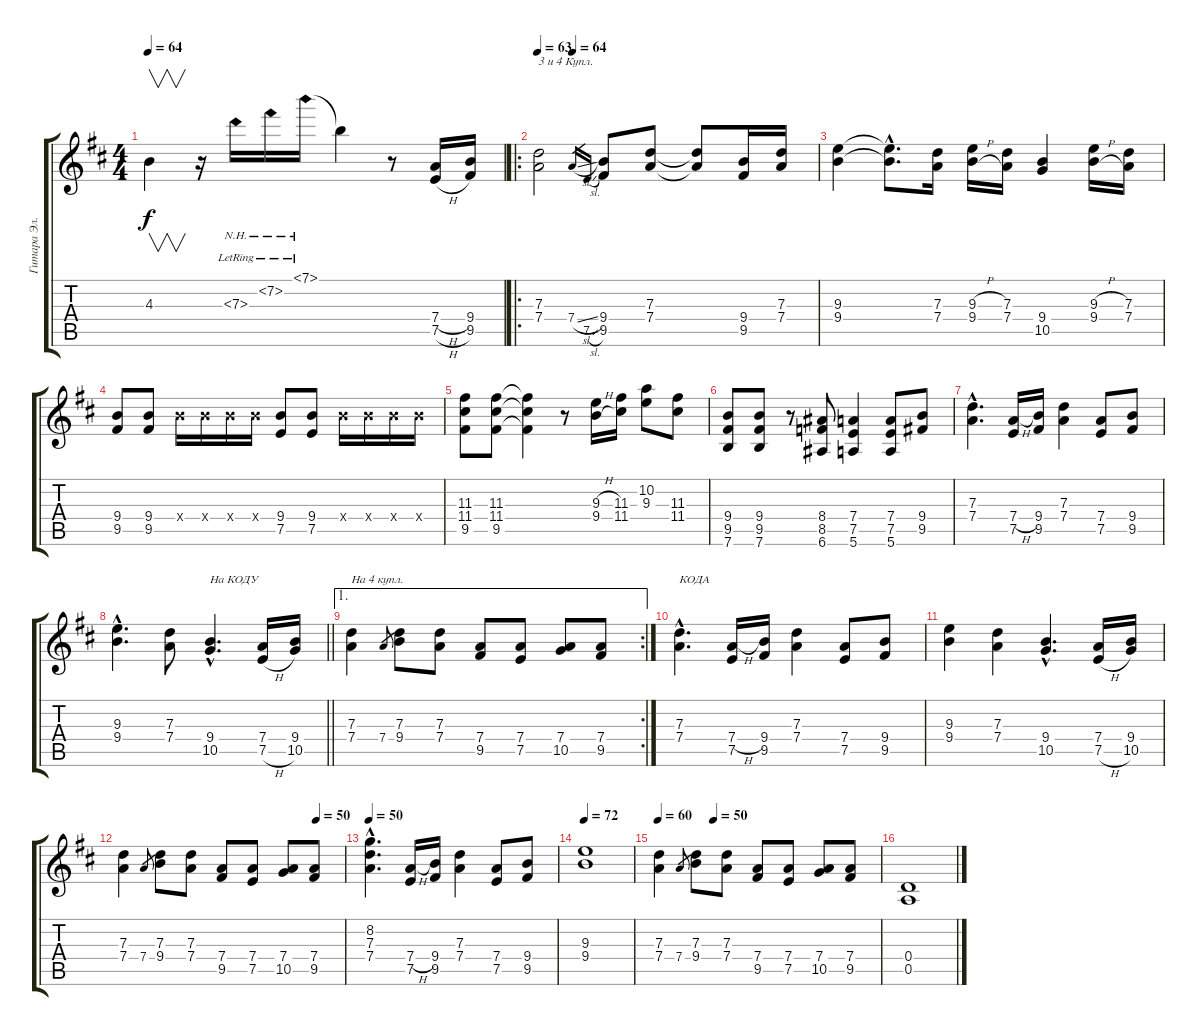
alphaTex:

\track ("Гитара Эл." "Гитара Эл.") {instrument electricguitarjazz}
\staff {score tabs}
\tuning (E4 B3 G3 D3 A2 E2) {hide}
\ts (4 4)
\tempo 64
\clef g2
\ks d
4.3{t}.4{v dy f} r.16 7.3{nh lr}.16 7.2{nh lr}.16 7.1{nh lr}.16 7.1{t}.4 r.8 (7.4{h} 7.5{h}).16 (9.4 9.5).16 |
\ro
\tempo 63
\tempo (64 0.125)
(7.3 7.4).2{txt "3 и 4 Купл."} 7.4{sl}.16{gr} 7.5{sl}.16{gr} (9.4 9.5).8 (7.3 7.4).8 (7.3{t} 7.4{t}).8 (9.4 9.5).16 (7.3 7.4).16 |
(9.3 9.4).4 (9.3{hac t} 9.4{hac t}).8{d} (7.3 7.4).16 (9.3{h} 9.4{h}).16 (7.3 7.4).16 (9.4 10.5).4 (9.3{h} 9.4{h}).16 (7.3 7.4).16 |
(9.4 9.5).8 (9.4 9.5).8 9.4{x}.16 9.4{x}.16 9.4{x}.16 9.4{x}.16 (9.4 7.5).8 (9.4 7.5).8 9.4{x}.16 9.4{x}.16 9.4{x}.16 9.4{x}.16 |
(11.3 11.4 9.5).8 (11.3 11.4 9.5).8 (11.3{t} 11.4{t} 9.5{t}).4 r.8 (9.3{h} 9.4{h}).16 (11.3 11.4).16 (10.2 9.3).8 (11.3 11.4).8 |
(9.4 9.5 7.6).8 (9.4 9.5 7.6).8 r.8 (8.4 8.5 6.6).8 (7.4 7.5 5.6).4 (7.4 7.5 5.6).8 (9.4 9.5).8 |
(7.3{hac} 7.4{hac}).4{d} (7.4{h} 7.5).16 (9.4 9.5).16 (7.3 7.4).4 (7.4 7.5).8 (9.4 9.5).8 |
\barLineRight lightlight
(9.3{hac} 9.4{hac}).4{d} (7.3 7.4).8 (9.4{hac} 10.5{hac}).4{d txt "На КОДУ"} (7.4 7.5{h}).16 (9.4 10.5).16 |
\ae 1
\rc 2
(7.3 7.4).4{txt "На 4 купл."} 7.4.8{gr} (7.3 9.4).8 (7.3 7.4).8 (7.4 9.5).8 (7.4 7.5).8 (7.4 10.5).8 (7.4 9.5).8 |
(7.3{hac} 7.4{hac}).4{d txt "КОДА"} (7.4{h} 7.5).16 (9.4 9.5).16 (7.3 7.4).4 (7.4 7.5).8 (9.4 9.5).8 |
(9.3 9.4).4 (7.3 7.4).4 (9.4{hac} 10.5{hac}).4{d} (7.4 7.5{h}).16 (9.4 10.5).16 |
\tempo (50 0.875)
(7.3 7.4).4 7.4.8{gr} (7.3 9.4).8 (7.3 7.4).8 (7.4 9.5).8 (7.4 7.5).8 (7.4 10.5).8 (7.4 9.5).8 |
\tempo 50
(8.2{hac} 7.3{hac} 7.4{hac}).4{d} (7.4{h} 7.5).16 (9.4 9.5).16 (7.3 7.4).4 (7.4 7.5).8 (9.4 9.5).8 |
\tempo 72
(9.3 9.4).1{volume 8} |
\tempo 60
\tempo (50 0.25)
(7.3 7.4).4{volume 5} 7.4.8{gr} (7.3 9.4).8 (7.3 7.4).8 (7.4 9.5).8 (7.4 7.5).8 (7.4 10.5).8 (7.4 9.5).8{volume 7} |
(0.4 0.5).1{volume 10}
